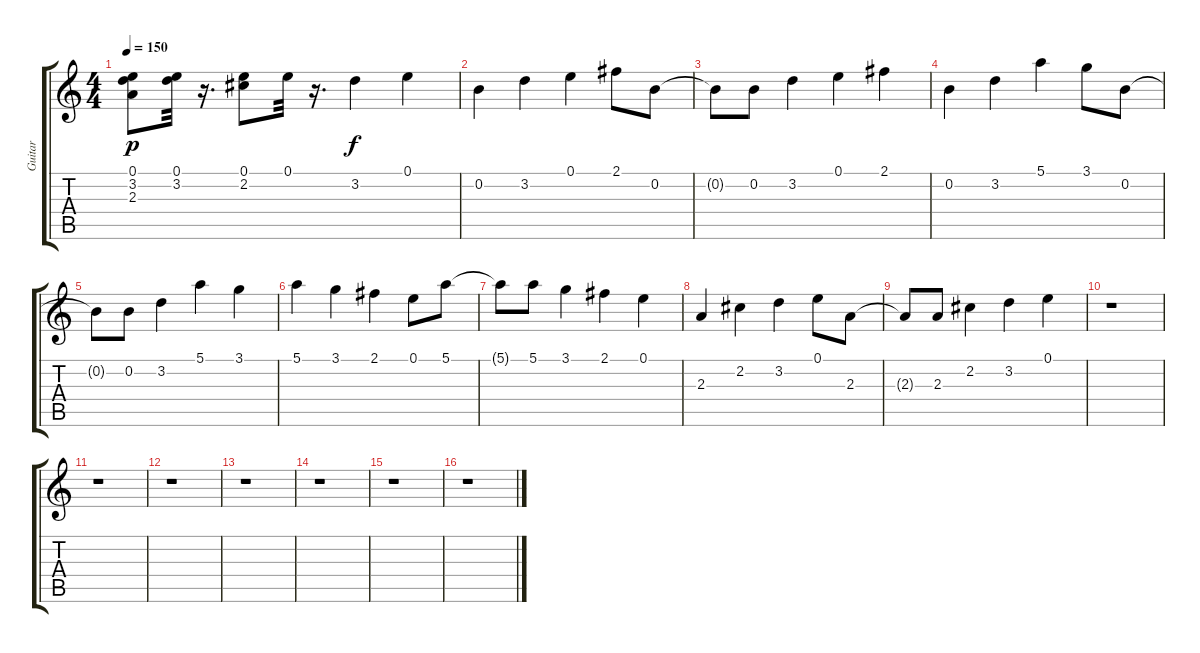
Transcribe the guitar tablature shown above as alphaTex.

\track ("Guitar" "Guitar") {instrument distortionguitar}
\staff {score tabs}
\tuning (E4 B3 G3 D3 A2 E2) {hide}
\ts (4 4)
\tempo 150
\clef g2
\ks c
(0.1 3.2 2.3).8{dy p} (0.1 3.2).32 r.16{d} (0.1 2.2).8 0.1.32 r.16{d} 3.2.4{dy f} 0.1.4 |
0.2.4 3.2.4 0.1.4 2.1.8 0.2.8 |
0.2{t}.8 0.2.8 3.2.4 0.1.4 2.1.4 |
0.2.4 3.2.4 5.1.4 3.1.8 0.2.8 |
0.2{t}.8 0.2.8 3.2.4 5.1.4 3.1.4 |
5.1.4 3.1.4 2.1.4 0.1.8 5.1.8 |
5.1{t}.8 5.1.8 3.1.4 2.1.4 0.1.4 |
2.3.4 2.2.4 3.2.4 0.1.8 2.3.8 |
2.3{t}.8 2.3.8 2.2.4 3.2.4 0.1.4 |
r.1 |
r.1 |
r.1 |
r.1 |
r.1 |
r.1 |
r.1
